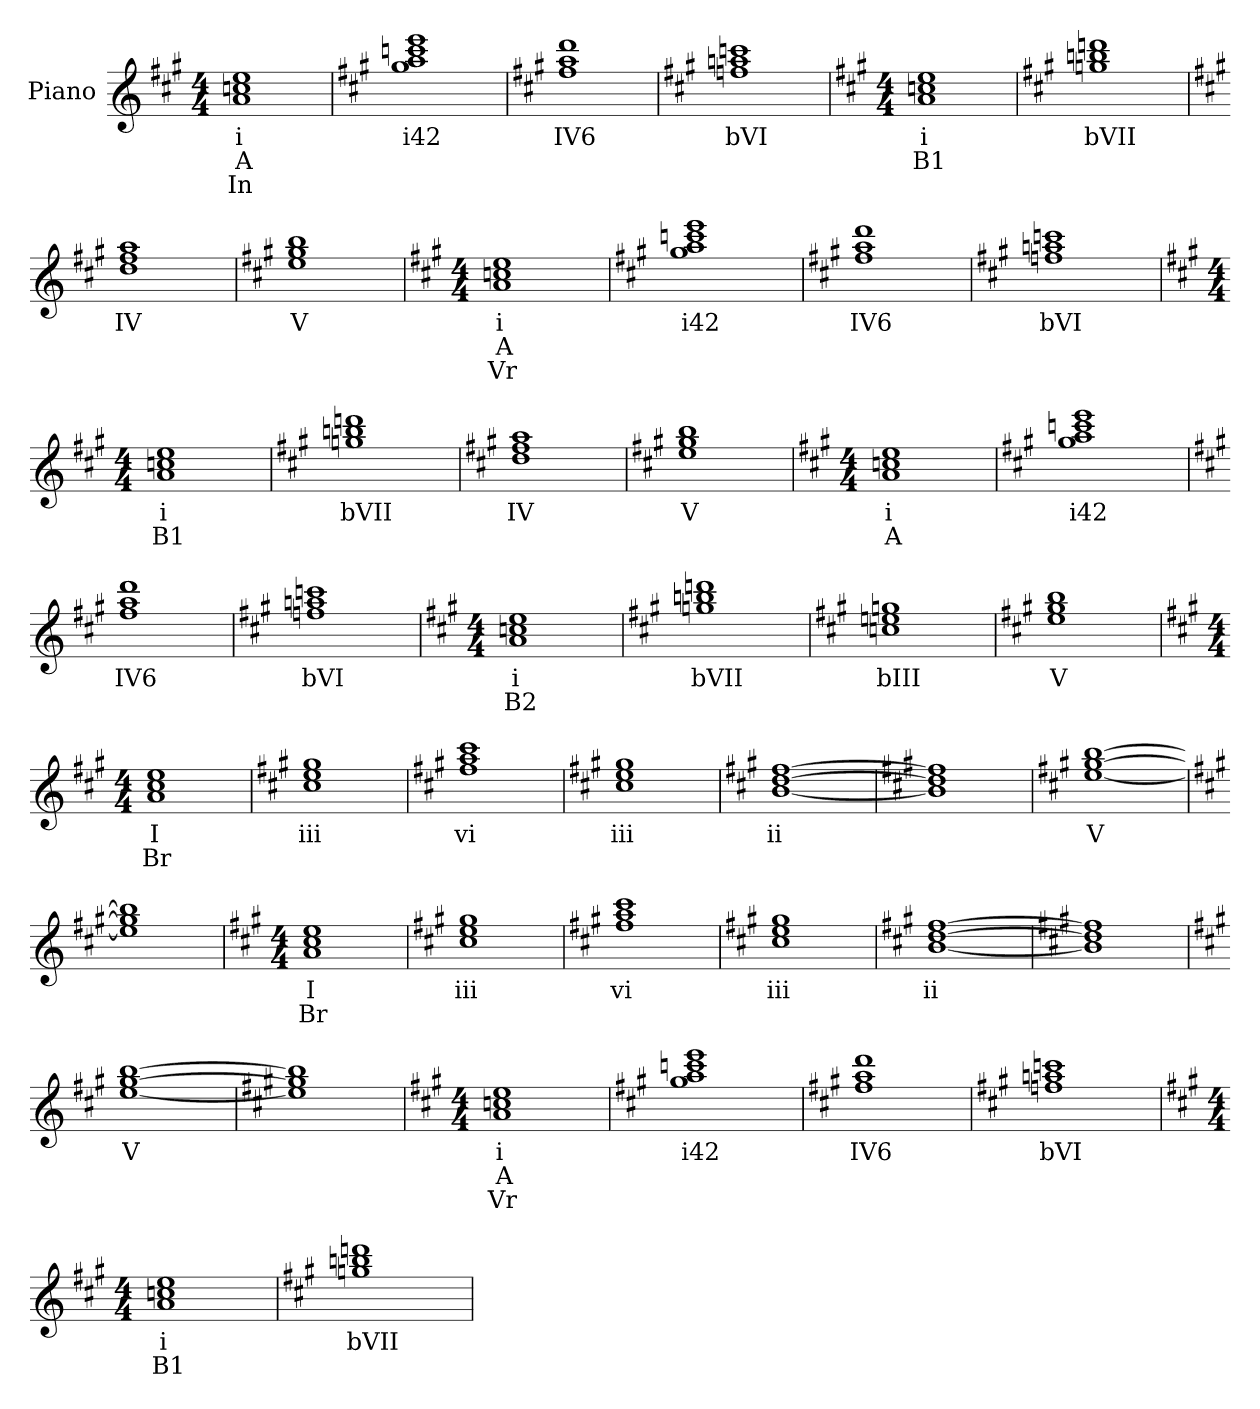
**kern	**text	**text	**text
*part1	*part1	*part1	*part1
*staff1	*staff1	*staff1	*staff1
*I"Piano	*	*	*
*I'Pno	*	*	*
*k[f#c#g#]	*	*	*
*A:	*	*	*
*M4/4	*	*	*
=	=	=	=
1a 1ccn 1ee	i	A	In
=	=	=	=
*k[f#c#g#]	*	*	*
*A:	*	*	*
1gg# 1aa 1cccn 1eee	i42	.	.
=	=	=	=
*k[f#c#g#]	*	*	*
*A:	*	*	*
1ff# 1aa 1ddd	IV6	.	.
=	=	=	=
*k[f#c#g#]	*	*	*
*A:	*	*	*
1ffn 1aan 1cccn	bVI	.	.
=	=	=	=
*k[f#c#g#]	*	*	*
*A:	*	*	*
*M4/4	*	*	*
1a 1ccn 1ee	i	B1	.
=	=	=	=
*k[f#c#g#]	*	*	*
*A:	*	*	*
1ggn 1bbn 1dddn	bVII	.	.
=	=	=	=
*k[f#c#g#]	*	*	*
*A:	*	*	*
1dd 1ff# 1aa	IV	.	.
=	=	=	=
*k[f#c#g#]	*	*	*
*A:	*	*	*
1ee 1gg# 1bb	V	.	.
=	=	=	=
*k[f#c#g#]	*	*	*
*A:	*	*	*
*M4/4	*	*	*
1a 1ccn 1ee	i	A	Vr
=	=	=	=
*k[f#c#g#]	*	*	*
*A:	*	*	*
1gg# 1aa 1cccn 1eee	i42	.	.
=	=	=	=
*k[f#c#g#]	*	*	*
*A:	*	*	*
1ff# 1aa 1ddd	IV6	.	.
=	=	=	=
*k[f#c#g#]	*	*	*
*A:	*	*	*
1ffn 1aan 1cccn	bVI	.	.
=	=	=	=
*k[f#c#g#]	*	*	*
*A:	*	*	*
*M4/4	*	*	*
1a 1ccn 1ee	i	B1	.
=	=	=	=
*k[f#c#g#]	*	*	*
*A:	*	*	*
1ggn 1bbn 1dddn	bVII	.	.
=	=	=	=
*k[f#c#g#]	*	*	*
*A:	*	*	*
1dd 1ff# 1aa	IV	.	.
=	=	=	=
*k[f#c#g#]	*	*	*
*A:	*	*	*
1ee 1gg# 1bb	V	.	.
=	=	=	=
*k[f#c#g#]	*	*	*
*A:	*	*	*
*M4/4	*	*	*
1a 1ccn 1ee	i	A	.
=	=	=	=
*k[f#c#g#]	*	*	*
*A:	*	*	*
1gg# 1aa 1cccn 1eee	i42	.	.
=	=	=	=
*k[f#c#g#]	*	*	*
*A:	*	*	*
1ff# 1aa 1ddd	IV6	.	.
=	=	=	=
*k[f#c#g#]	*	*	*
*A:	*	*	*
1ffn 1aan 1cccn	bVI	.	.
=	=	=	=
*k[f#c#g#]	*	*	*
*A:	*	*	*
*M4/4	*	*	*
1a 1ccn 1ee	i	B2	.
=	=	=	=
*k[f#c#g#]	*	*	*
*A:	*	*	*
1ggn 1bbn 1dddn	bVII	.	.
=	=	=	=
*k[f#c#g#]	*	*	*
*A:	*	*	*
1ccn 1een 1ggn	bIII	.	.
=	=	=	=
*k[f#c#g#]	*	*	*
*A:	*	*	*
1ee 1gg# 1bb	V	.	.
=	=	=	=
*k[f#c#g#]	*	*	*
*A:	*	*	*
*M4/4	*	*	*
1a 1cc# 1ee	I	Br	.
=	=	=	=
*k[f#c#g#]	*	*	*
*A:	*	*	*
1cc# 1ee 1gg#	iii	.	.
=	=	=	=
*k[f#c#g#]	*	*	*
*A:	*	*	*
1ff# 1aa 1ccc#	vi	.	.
=	=	=	=
*k[f#c#g#]	*	*	*
*A:	*	*	*
1cc# 1ee 1gg#	iii	.	.
=	=	=	=
*k[f#c#g#]	*	*	*
*A:	*	*	*
[1b [1dd [1ff#	ii	.	.
=	=	=	=
*k[f#c#g#]	*	*	*
*A:	*	*	*
1b] 1dd] 1ff#]	.	.	.
=	=	=	=
*k[f#c#g#]	*	*	*
*A:	*	*	*
[1ee [1gg# [1bb	V	.	.
=	=	=	=
*k[f#c#g#]	*	*	*
*A:	*	*	*
1ee] 1gg#] 1bb]	.	.	.
=	=	=	=
*k[f#c#g#]	*	*	*
*A:	*	*	*
*M4/4	*	*	*
1a 1cc# 1ee	I	Br	.
=	=	=	=
*k[f#c#g#]	*	*	*
*A:	*	*	*
1cc# 1ee 1gg#	iii	.	.
=	=	=	=
*k[f#c#g#]	*	*	*
*A:	*	*	*
1ff# 1aa 1ccc#	vi	.	.
=	=	=	=
*k[f#c#g#]	*	*	*
*A:	*	*	*
1cc# 1ee 1gg#	iii	.	.
=	=	=	=
*k[f#c#g#]	*	*	*
*A:	*	*	*
[1b [1dd [1ff#	ii	.	.
=	=	=	=
*k[f#c#g#]	*	*	*
*A:	*	*	*
1b] 1dd] 1ff#]	.	.	.
=	=	=	=
*k[f#c#g#]	*	*	*
*A:	*	*	*
[1ee [1gg# [1bb	V	.	.
=	=	=	=
*k[f#c#g#]	*	*	*
*A:	*	*	*
1ee] 1gg#] 1bb]	.	.	.
=	=	=	=
*k[f#c#g#]	*	*	*
*A:	*	*	*
*M4/4	*	*	*
1a 1ccn 1ee	i	A	Vr
=	=	=	=
*k[f#c#g#]	*	*	*
*A:	*	*	*
1gg# 1aa 1cccn 1eee	i42	.	.
=	=	=	=
*k[f#c#g#]	*	*	*
*A:	*	*	*
1ff# 1aa 1ddd	IV6	.	.
=	=	=	=
*k[f#c#g#]	*	*	*
*A:	*	*	*
1ffn 1aan 1cccn	bVI	.	.
=	=	=	=
*k[f#c#g#]	*	*	*
*A:	*	*	*
*M4/4	*	*	*
1a 1ccn 1ee	i	B1	.
=	=	=	=
*k[f#c#g#]	*	*	*
*A:	*	*	*
1ggn 1bbn 1dddn	bVII	.	.
=	=	=	=
*-	*-	*-	*-
